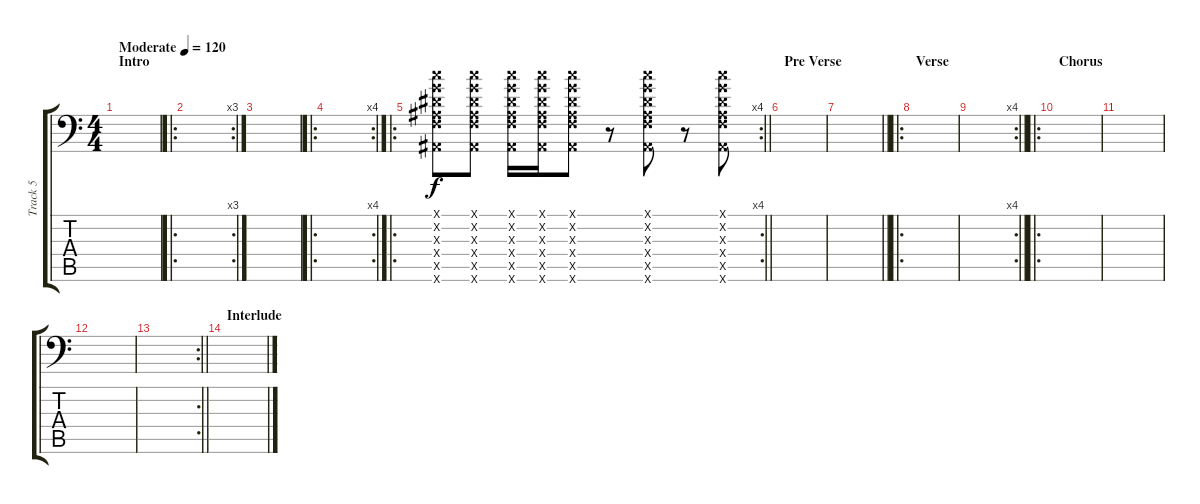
\track ("Track 5" "Track 5") {instrument guitarharmonics}
\staff {score tabs}
\tuning (C4 G3 Eb3 Bb2 F2 Bb1) {hide}
\ts (4 4)
\section ("" "Intro")
\tempo (120 "Moderate")
\clef f4
\ks c
|
\ro
\rc 3
|
|
\ro
\rc 4
|
\ro
\rc 4
\barLineRight lightlight
(0.1{x} 0.2{x} 0.3{x} 0.4{x} 0.5{x} 0.6{x}).8 (0.1{x} 0.2{x} 0.3{x} 0.4{x} 0.5{x} 0.6{x}).8 (0.1{x} 0.2{x} 0.3{x} 0.4{x} 0.5{x} 0.6{x}).16 (0.1{x} 0.2{x} 0.3{x} 0.4{x} 0.5{x} 0.6{x}).16 (0.1{x} 0.2{x} 0.3{x} 0.4{x} 0.5{x} 0.6{x}).8 r.8 (0.1{x} 0.2{x} 0.3{x} 0.4{x} 0.5{x} 0.6{x}).8 r.8 (0.1{x} 0.2{x} 0.3{x} 0.4{x} 0.5{x} 0.6{x}).8 |
\section ("" "Pre Verse")
|
\barLineRight lightlight
|
\ro
\section ("" "Verse")
|
\rc 4
\barLineRight lightlight
|
\ro
\section ("" "Chorus")
|
|
|
\rc 2
\barLineRight lightlight
|
\section ("" "Interlude")
